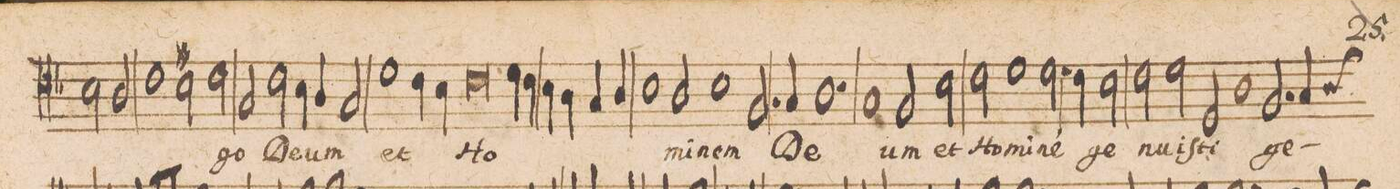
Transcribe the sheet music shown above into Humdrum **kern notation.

**kern	**text
*I"ALTVS.	*
*clefC4	*
*k[b-]	*
*met(C|)	*
*M2/1	*
2B-y\	.
2A/	.
1c\	.
=76-	=76-
2Bn\	.
2c\	.
2G/	-go
=77-	=77-
2c\	De-
4B-y\	-um
4A/	.
2G/	.
1d\	et
=78-	=78-
4c\	.
4B-\	.
0c	Ho-
=79-	=79-
4d\	.
4c\	.
4B-\	.
4A\	.
=80-	=80-
4G/	.
4A/	.
1B-	.
2A/	-mi-
=81-	=81-
1B-	-nem
2.F/	De-
4G/	.
=82-	=82-
1.A	.
1G/	.
=83-	=83-
2F/	-um
2B-\	et
2c\	Ho-
=84-	=84-
1d	-mi-
2.d\	-ne(m)
4c\	.
=85-	=85-
2B-\	ge-
2c\	-nu-
2d\	-i-
2D/	-ſti
=86-	=86-
1A	.
2.F/	ge-
*custos:A	*
4G/	.
=87-	=87-
*-	*-
